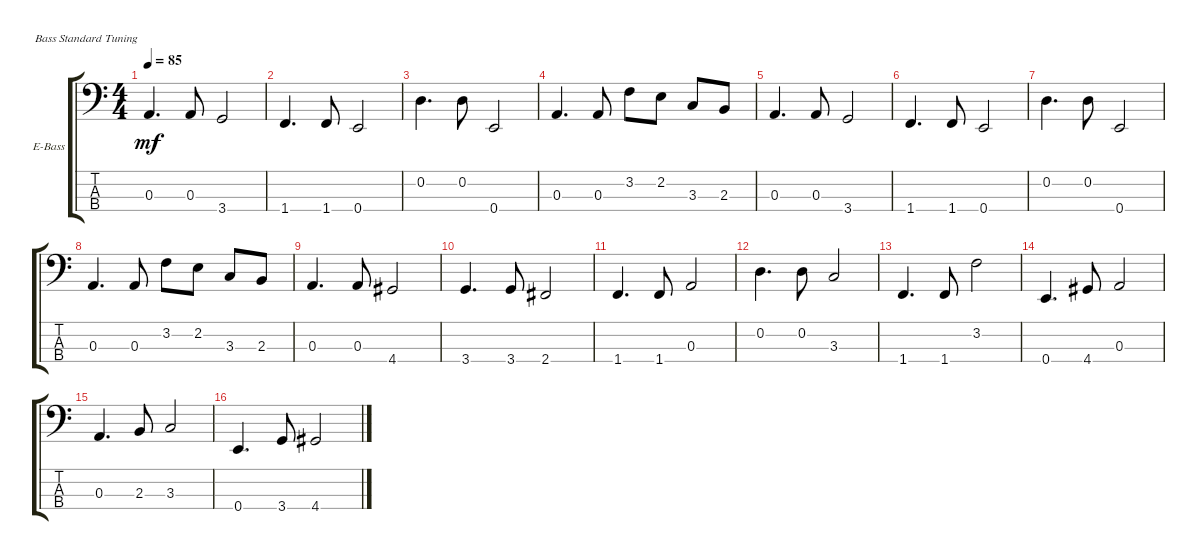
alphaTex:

\defaultSystemsLayout 4
\bracketExtendMode groupsimilarinstruments
\firstSystemTrackNameOrientation horizontal
\otherSystemsTrackNameOrientation horizontal
\track ("Electric Bass" "E-Bass") {instrument electricbasspick}
\staff {score tabs}
\tuning (G2 D2 A1 E1)
\ts (4 4)
\tempo 85
\clef f4
\ks c
0.3.4{d dy mf} 0.3.8 3.4.2 |
1.4.4{d} 1.4.8 0.4.2 |
0.2.4{d} 0.2.8 0.4.2 |
0.3.4{d} 0.3.8 3.2.8 2.2.8 3.3.8 2.3.8 |
0.3.4{d} 0.3.8 3.4.2 |
1.4.4{d} 1.4.8 0.4.2 |
0.2.4{d} 0.2.8 0.4.2 |
0.3.4{d} 0.3.8 3.2.8 2.2.8 3.3.8 2.3.8 |
0.3.4{d} 0.3.8 4.4.2 |
3.4.4{d} 3.4.8 2.4.2 |
1.4.4{d} 1.4.8 0.3.2 |
0.2.4{d} 0.2.8 3.3.2 |
1.4.4{d} 1.4.8 3.2.2 |
0.4.4{d} 4.4.8 0.3.2 |
0.3.4{d} 2.3.8 3.3.2 |
0.4.4{d} 3.4.8 4.4.2
